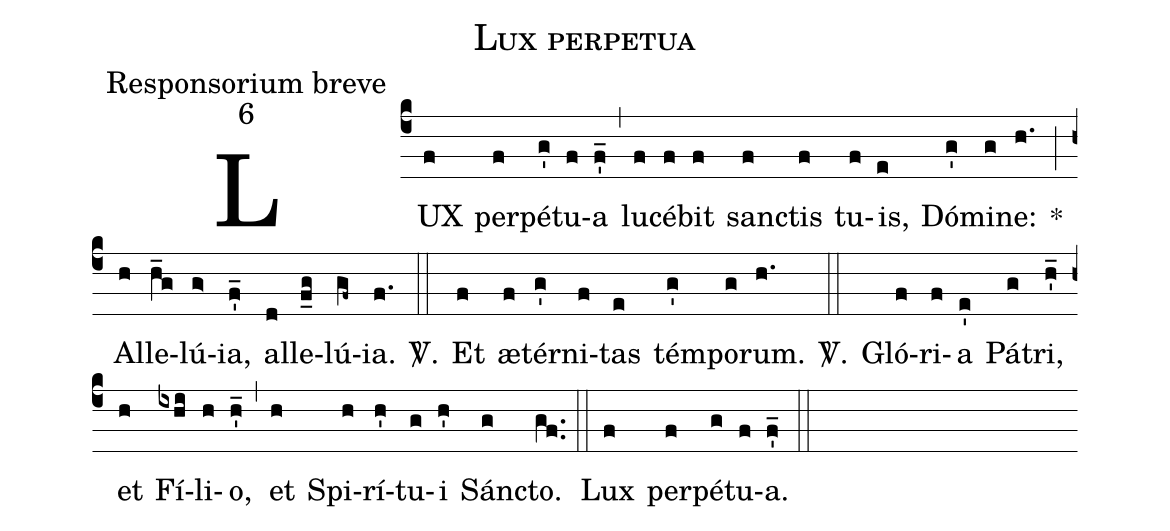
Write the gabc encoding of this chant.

name:Lux perpetua;
office-part:Responsorium breve;
mode:6;
%%
(c4)LUX(f) per(f)pé(g')tu(f)a(f'_) (,) lu(f)cé(f)bit(f) san(f)ctis(f) tu(f)is,(e) Dó(g')mi(g)ne:(h.) *(;) Al(h)le(h_g)lú(g>)ia,(f'_) al(d)le(f_g)lú(gf~)ia.(f.)  <sp>V/</sp>.(::)
Et(f) æ(f)tér(g')ni(f)tas(e) tém(g')po(g)rum.(h.)  <sp>V/</sp>.(::)
Gló(f)ri(f)a(e') Pá(g)tri,(h'_) et(h) Fí(ixhi)li(h)o,(h'_) (,) et(h) Spi(h)rí(h')tu(g)i(h') Sán(g)cto.(gf..) (::)
Lux(f) per(f)pé(g)tu(f)a. (f'_) (::)
